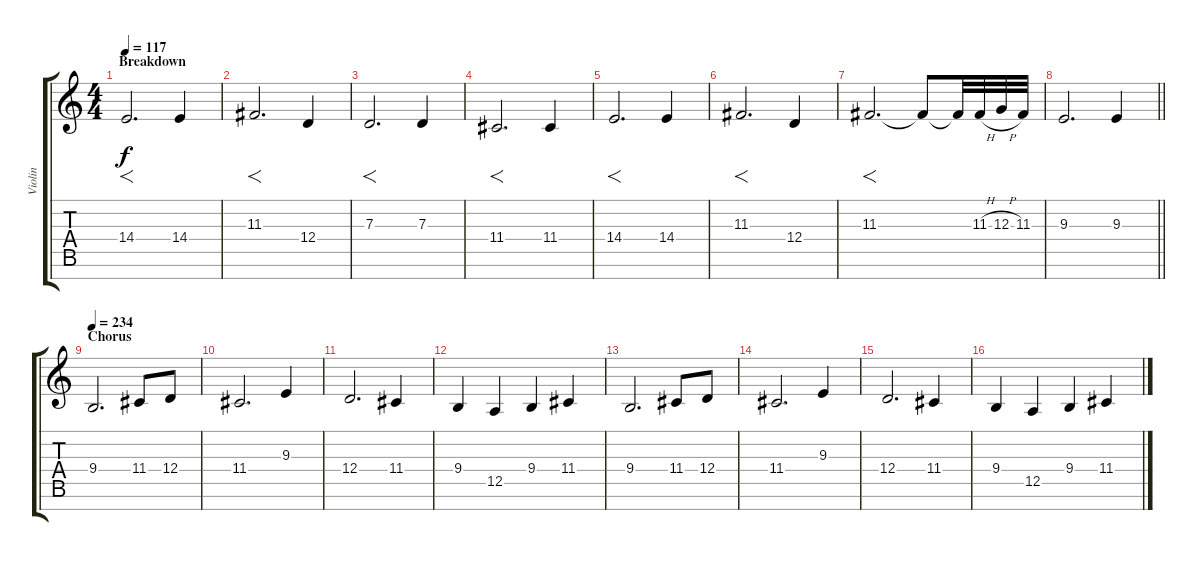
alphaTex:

\track ("Violin" "Violin") {instrument violin}
\staff {score tabs}
\tuning (E4 B3 G3 D3 A2 E2 B1) {hide}
\ts (4 4)
\section ("" "Breakdown")
\tempo 117
\clef g2
\ks c
14.4.2{f d dy f volume 8} 14.4.4 |
11.3.2{f d} 12.4.4 |
7.3.2{f d} 7.3.4 |
11.4.2{f d} 11.4.4 |
14.4.2{f d} 14.4.4 |
11.3.2{f d} 12.4.4 |
11.3.2{f d} 11.3{t}.8 11.3{t}.32 11.3{h}.32 12.3{h}.32 11.3.32 |
\barLineRight lightlight
9.3.2{d} 9.3.4 |
\section ("" "Chorus")
\tempo 234
9.4.2{d volume 9 balance 0} 11.4.8 12.4.8 |
11.4.2{d} 9.3.4 |
12.4.2{d} 11.4.4 |
9.4.4 12.5.4 9.4.4 11.4.4 |
9.4.2{d} 11.4.8 12.4.8 |
11.4.2{d} 9.3.4 |
12.4.2{d} 11.4.4 |
9.4.4 12.5.4 9.4.4 11.4.4
